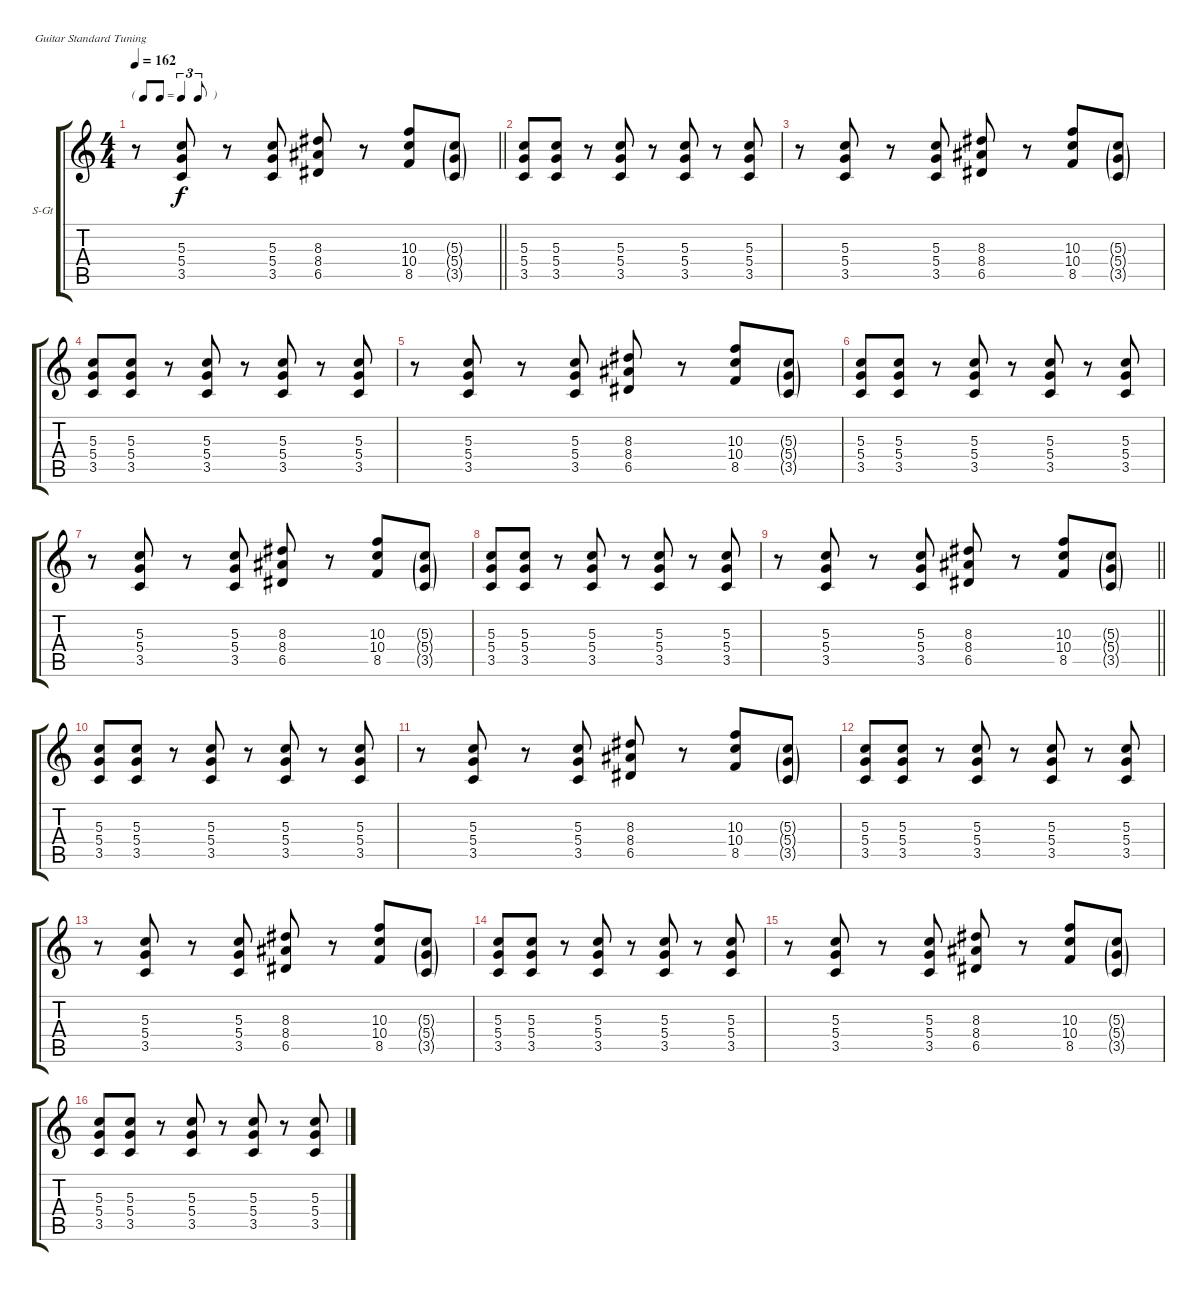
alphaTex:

\bracketExtendMode groupsimilarinstruments
\firstSystemTrackNameOrientation horizontal
\otherSystemsTrackNameOrientation horizontal
\track ("Rhythm Guitar (Intro)" "S-Gt") {instrument acousticguitarsteel}
\staff {score tabs}
\tuning (E4 B3 G3 D3 A2 E2)
\ts (4 4)
\tf triplet8th
\tempo 162
\clef g2
\barLineRight lightlight
\ks c
r.8{dy f} (5.3 5.4 3.5).8 r.8 (5.3 5.4 3.5).8 (6.5 8.4 8.3).8 r.8 (8.5 10.4 10.3).8 (5.3{g} 5.4{g} 3.5{g}).8 |
(5.3 5.4 3.5).8 (5.3 5.4 3.5).8 r.8 (5.3 5.4 3.5).8 r.8 (5.3 5.4 3.5).8 r.8 (5.3 5.4 3.5).8 |
r.8 (5.3 5.4 3.5).8 r.8 (5.3 5.4 3.5).8 (6.5 8.4 8.3).8 r.8 (8.5 10.4 10.3).8 (5.3{g} 5.4{g} 3.5{g}).8 |
(5.3 5.4 3.5).8 (5.3 5.4 3.5).8 r.8 (5.3 5.4 3.5).8 r.8 (5.3 5.4 3.5).8 r.8 (5.3 5.4 3.5).8 |
r.8 (5.3 5.4 3.5).8 r.8 (5.3 5.4 3.5).8 (6.5 8.4 8.3).8 r.8 (8.5 10.4 10.3).8 (5.3{g} 5.4{g} 3.5{g}).8 |
(5.3 5.4 3.5).8 (5.3 5.4 3.5).8 r.8 (5.3 5.4 3.5).8 r.8 (5.3 5.4 3.5).8 r.8 (5.3 5.4 3.5).8 |
r.8 (5.3 5.4 3.5).8 r.8 (5.3 5.4 3.5).8 (6.5 8.4 8.3).8 r.8 (8.5 10.4 10.3).8 (5.3{g} 5.4{g} 3.5{g}).8 |
(5.3 5.4 3.5).8 (5.3 5.4 3.5).8 r.8 (5.3 5.4 3.5).8 r.8 (5.3 5.4 3.5).8 r.8 (5.3 5.4 3.5).8 |
\barLineRight lightlight
r.8 (5.3 5.4 3.5).8 r.8 (5.3 5.4 3.5).8 (6.5 8.4 8.3).8 r.8 (8.5 10.4 10.3).8 (5.3{g} 5.4{g} 3.5{g}).8 |
(5.3 5.4 3.5).8 (5.3 5.4 3.5).8 r.8 (5.3 5.4 3.5).8 r.8 (5.3 5.4 3.5).8 r.8 (5.3 5.4 3.5).8 |
r.8 (5.3 5.4 3.5).8 r.8 (5.3 5.4 3.5).8 (6.5 8.4 8.3).8 r.8 (8.5 10.4 10.3).8 (5.3{g} 5.4{g} 3.5{g}).8 |
(5.3 5.4 3.5).8 (5.3 5.4 3.5).8 r.8 (5.3 5.4 3.5).8 r.8 (5.3 5.4 3.5).8 r.8 (5.3 5.4 3.5).8 |
r.8 (5.3 5.4 3.5).8 r.8 (5.3 5.4 3.5).8 (6.5 8.4 8.3).8 r.8 (8.5 10.4 10.3).8 (5.3{g} 5.4{g} 3.5{g}).8 |
(5.3 5.4 3.5).8 (5.3 5.4 3.5).8 r.8 (5.3 5.4 3.5).8 r.8 (5.3 5.4 3.5).8 r.8 (5.3 5.4 3.5).8 |
r.8 (5.3 5.4 3.5).8 r.8 (5.3 5.4 3.5).8 (6.5 8.4 8.3).8 r.8 (8.5 10.4 10.3).8 (5.3{g} 5.4{g} 3.5{g}).8 |
(5.3 5.4 3.5).8 (5.3 5.4 3.5).8 r.8 (5.3 5.4 3.5).8 r.8 (5.3 5.4 3.5).8 r.8 (5.3 5.4 3.5).8
